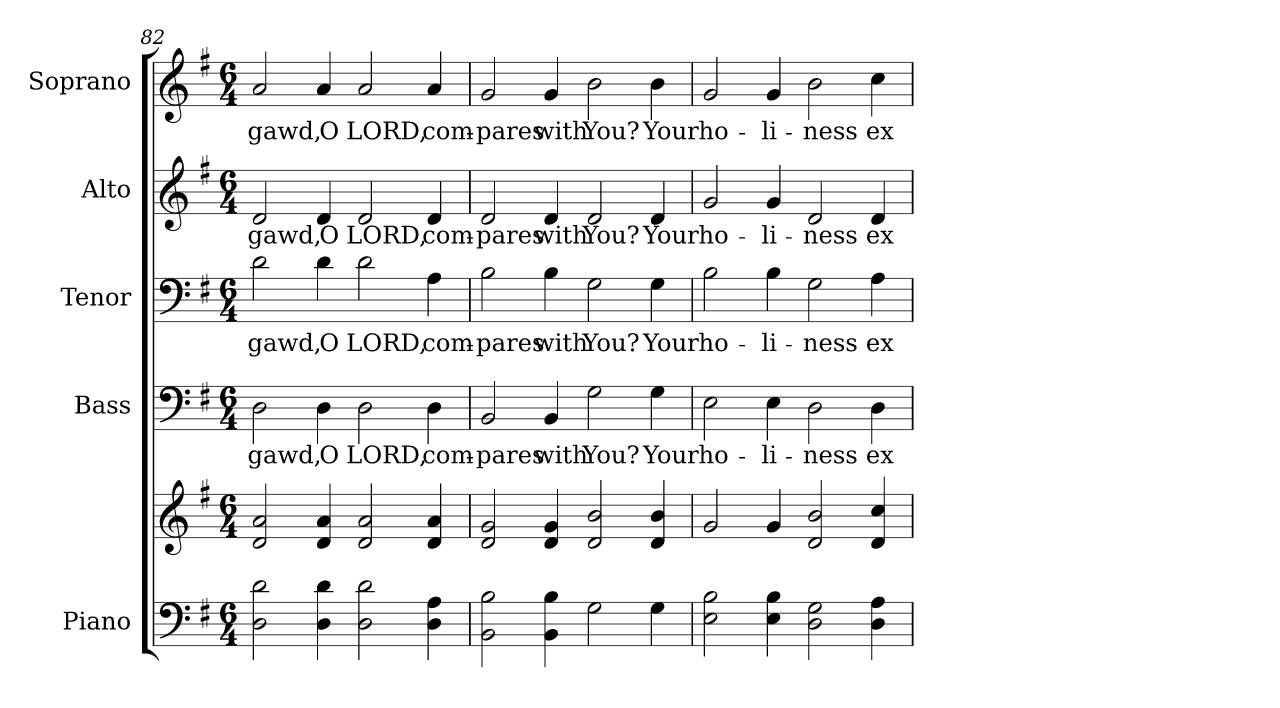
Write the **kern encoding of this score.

**kern	**kern	**kern	**text	**kern	**text	**kern	**text	**kern	**text
*part5	*part5	*part4	*part4	*part3	*part3	*part2	*part2	*part1	*part1
*staff6	*staff5	*staff4	*staff4	*staff3	*staff3	*staff2	*staff2	*staff1	*staff1
*I"Piano	*	*I"Bass	*	*I"Tenor	*	*I"Alto	*	*I"Soprano	*
*I'Pno.	*	*I'B.	*	*I'T.	*	*I'A.	*	*I'S.	*
!!LO:PB:g=z
*clefF4	*clefG2	*clefF4	*	*clefF4	*	*clefG2	*	*clefG2	*
*k[f#]	*k[f#]	*k[f#]	*	*k[f#]	*	*k[f#]	*	*k[f#]	*
*G:	*G:	*G:	*	*G:	*	*G:	*	*G:	*
*M6/4	*M6/4	*M6/4	*	*M6/4	*	*M6/4	*	*M6/4	*
=82	=82	=82	=82	=82	=82	=82	=82	=82	=82
!	!	!	!LO:LY:b:color=#000000	!	!	!	!	!	!
!	!	!	!	!	!LO:LY:b:color=#000000	!	!	!	!
!	!	!	!	!	!	!	!LO:LY:b:color=#000000	!	!
!	!	!	!	!	!	!	!	!	!LO:LY:b:color=#000000
2Di\ 2di	2di/ 2ai	2Di\	gawd,	2di\	gawd,	2di/	gawd,	2ai/	gawd,
!	!	!	!LO:LY:b:color=#000000	!	!	!	!	!	!
!	!	!	!	!	!LO:LY:b:color=#000000	!	!	!	!
!	!	!	!	!	!	!	!LO:LY:b:color=#000000	!	!
!	!	!	!	!	!	!	!	!	!LO:LY:b:color=#000000
4Di\ 4di	4di/ 4ai	4Di\	O	4di\	O	4di/	O	4ai/	O
!	!	!	!LO:LY:b:color=#000000	!	!	!	!	!	!
!	!	!	!	!	!LO:LY:b:color=#000000	!	!	!	!
!	!	!	!	!	!	!	!LO:LY:b:color=#000000	!	!
!	!	!	!	!	!	!	!	!	!LO:LY:b:color=#000000
2Di\ 2di	2di/ 2ai	2Di\	LORD,	2di\	LORD,	2di/	LORD,	2ai/	LORD,
!	!	!	!LO:LY:b:color=#000000	!	!	!	!	!	!
!	!	!	!	!	!LO:LY:b:color=#000000	!	!	!	!
!	!	!	!	!	!	!	!LO:LY:b:color=#000000	!	!
!	!	!	!	!	!	!	!	!	!LO:LY:b:color=#000000
4Di\ 4Ai	4di/ 4ai	4Di\	com-	4Ai\	com-	4di/	com-	4ai/	com-
=83	=83	=83	=83	=83	=83	=83	=83	=83	=83
!	!	!	!LO:LY:b:color=#000000	!	!	!	!	!	!
!	!	!	!	!	!LO:LY:b:color=#000000	!	!	!	!
!	!	!	!	!	!	!	!LO:LY:b:color=#000000	!	!
!	!	!	!	!	!	!	!	!	!LO:LY:b:color=#000000
2BBi\ 2Bi	2di/ 2gi	2BBi/	-pares	2Bi\	-pares	2di/	-pares	2gi/	-pares
!	!	!	!LO:LY:b:color=#000000	!	!	!	!	!	!
!	!	!	!	!	!LO:LY:b:color=#000000	!	!	!	!
!	!	!	!	!	!	!	!LO:LY:b:color=#000000	!	!
!	!	!	!	!	!	!	!	!	!LO:LY:b:color=#000000
4BBi\ 4Bi	4di/ 4gi	4BBi/	with	4Bi\	with	4di/	with	4gi/	with
!	!	!	!LO:LY:b:color=#000000	!	!	!	!	!	!
!	!	!	!	!	!LO:LY:b:color=#000000	!	!	!	!
!	!	!	!	!	!	!	!LO:LY:b:color=#000000	!	!
!	!	!	!	!	!	!	!	!	!LO:LY:b:color=#000000
2Gi\	2di/ 2bi	2Gi\	You?	2Gi\	You?	2di/	You?	2bi\	You?
!	!	!	!LO:LY:b:color=#000000	!	!	!	!	!	!
!	!	!	!	!	!LO:LY:b:color=#000000	!	!	!	!
!	!	!	!	!	!	!	!LO:LY:b:color=#000000	!	!
!	!	!	!	!	!	!	!	!	!LO:LY:b:color=#000000
4Gi\	4di/ 4bi	4Gi\	Your	4Gi\	Your	4di/	Your	4bi\	Your
=84	=84	=84	=84	=84	=84	=84	=84	=84	=84
!	!	!	!LO:LY:b:color=#000000	!	!	!	!	!	!
!	!	!	!	!	!LO:LY:b:color=#000000	!	!	!	!
!	!	!	!	!	!	!	!LO:LY:b:color=#000000	!	!
!	!	!	!	!	!	!	!	!	!LO:LY:b:color=#000000
2Ei\ 2Bi	2gi/	2Ei\	ho-	2Bi\	ho-	2gi/	ho-	2gi/	ho-
!	!	!	!LO:LY:b:color=#000000	!	!	!	!	!	!
!	!	!	!	!	!LO:LY:b:color=#000000	!	!	!	!
!	!	!	!	!	!	!	!LO:LY:b:color=#000000	!	!
!	!	!	!	!	!	!	!	!	!LO:LY:b:color=#000000
4Ei\ 4Bi	4gi/	4Ei\	-li-	4Bi\	-li-	4gi/	-li-	4gi/	-li-
!	!	!	!LO:LY:b:color=#000000	!	!	!	!	!	!
!	!	!	!	!	!LO:LY:b:color=#000000	!	!	!	!
!	!	!	!	!	!	!	!LO:LY:b:color=#000000	!	!
!	!	!	!	!	!	!	!	!	!LO:LY:b:color=#000000
2Di\ 2Gi	2di/ 2bi	2Di\	-ness	2Gi\	-ness	2di/	-ness	2bi\	-ness
!	!	!	!LO:LY:b:color=#000000	!	!	!	!	!	!
!	!	!	!	!	!LO:LY:b:color=#000000	!	!	!	!
!	!	!	!	!	!	!	!LO:LY:b:color=#000000	!	!
!	!	!	!	!	!	!	!	!	!LO:LY:b:color=#000000
4Di\ 4Ai	4di/ 4cci	4Di\	ex	4Ai\	ex	4di/	ex	4cci\	ex
=	=	=	=	=	=	=	=	=	=
*-	*-	*-	*-	*-	*-	*-	*-	*-	*-
